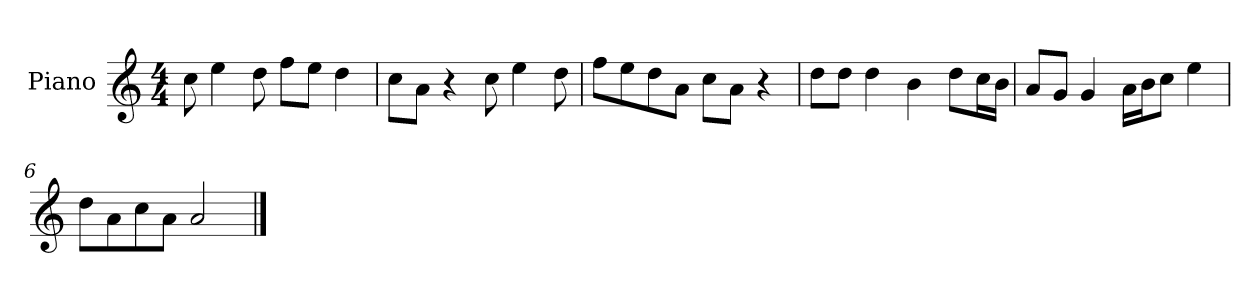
**kern
*part1
*staff1
*I"Piano
*I'P-no
*clefG2
*k[]
*M4/4
*MM90
=1
8cc\
4ee\
8dd\
8ff\L
8ee\J
4dd\
=2
8cc\L
8a\J
4r
8cc\
4ee\
8dd\
=3
8ff\L
8ee\
8dd\
8a\J
8cc\L
8a\J
4r
=4
8dd\L
8dd\J
4dd\
4b\
8dd\L
16cc\L
16b\JJ
=5
8a/L
8g/J
4g/
16a\LL
16b\J
8cc\J
4ee\
=6
8dd\L
8a\
8cc\
8a\J
2a/
==
*-
